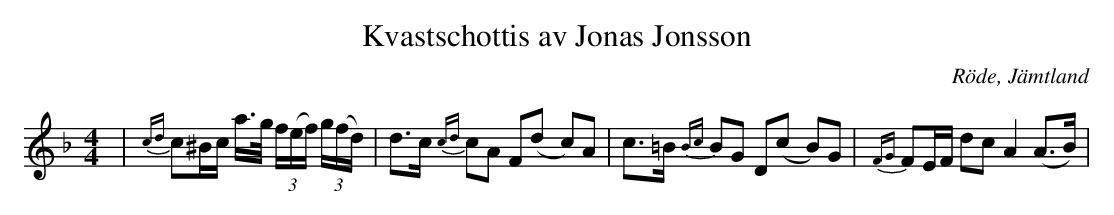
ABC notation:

X:1
T:Kvastschottis av Jonas Jonsson
O:Röde, Jämtland
M:4/4
L:1/16
K:F
| {cd}c2^Bc a>g (3f(ef) (3g(fd) | d2>c2 {cd}c2A2 F2(d2- c2)A2 | c2>=B2 {Bc}B2G2 D2(c2- B2)G2 | {FG}F2EF d2c2 A4 (A2>B2) |
